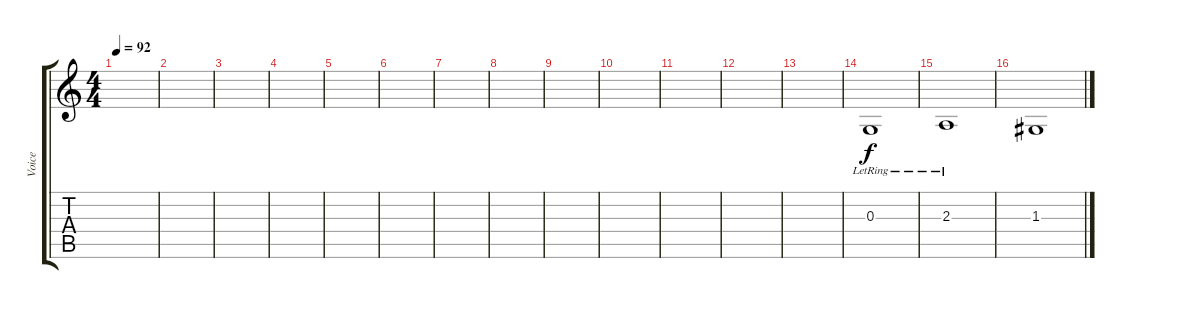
\track ("Voice" "Voice") {instrument altosax}
\staff {score tabs}
\tuning (E4 B3 G3 D3 A2 E2) {hide}
\ts (4 4)
\tempo 92
\clef g2
\ks c
|
|
|
|
|
|
|
|
|
|
|
|
|
0.3{lr}.1 |
2.3{lr}.1 |
1.3.1
